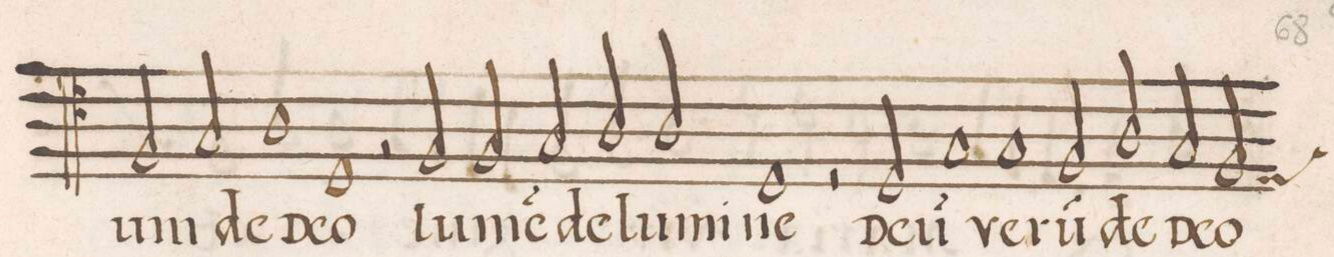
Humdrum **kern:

**kern	**text
*I"TENOR	*
*clefC4	*
*k[]	*
*met(C|)	*
*M2/1	*
2F/	-um
2G/	de
=28-	=28-
1A\	De-
1D/	-o
=29-	=29-
2r	.
2F/	lu-
2F/	-me(n)
2G/	de
=30-	=30-
2A/	lu-
2A/	-mi-
1D/	-ne
=31-	=31-
2r	.
2D/	De-
1G/	-u(m)
=32-	=32-
1G/	ve-
2F/	-ru(m)
2A/	de
=33-	=33-
2G/	De-
*custos:E	*
2F/	-o
*-	*-
